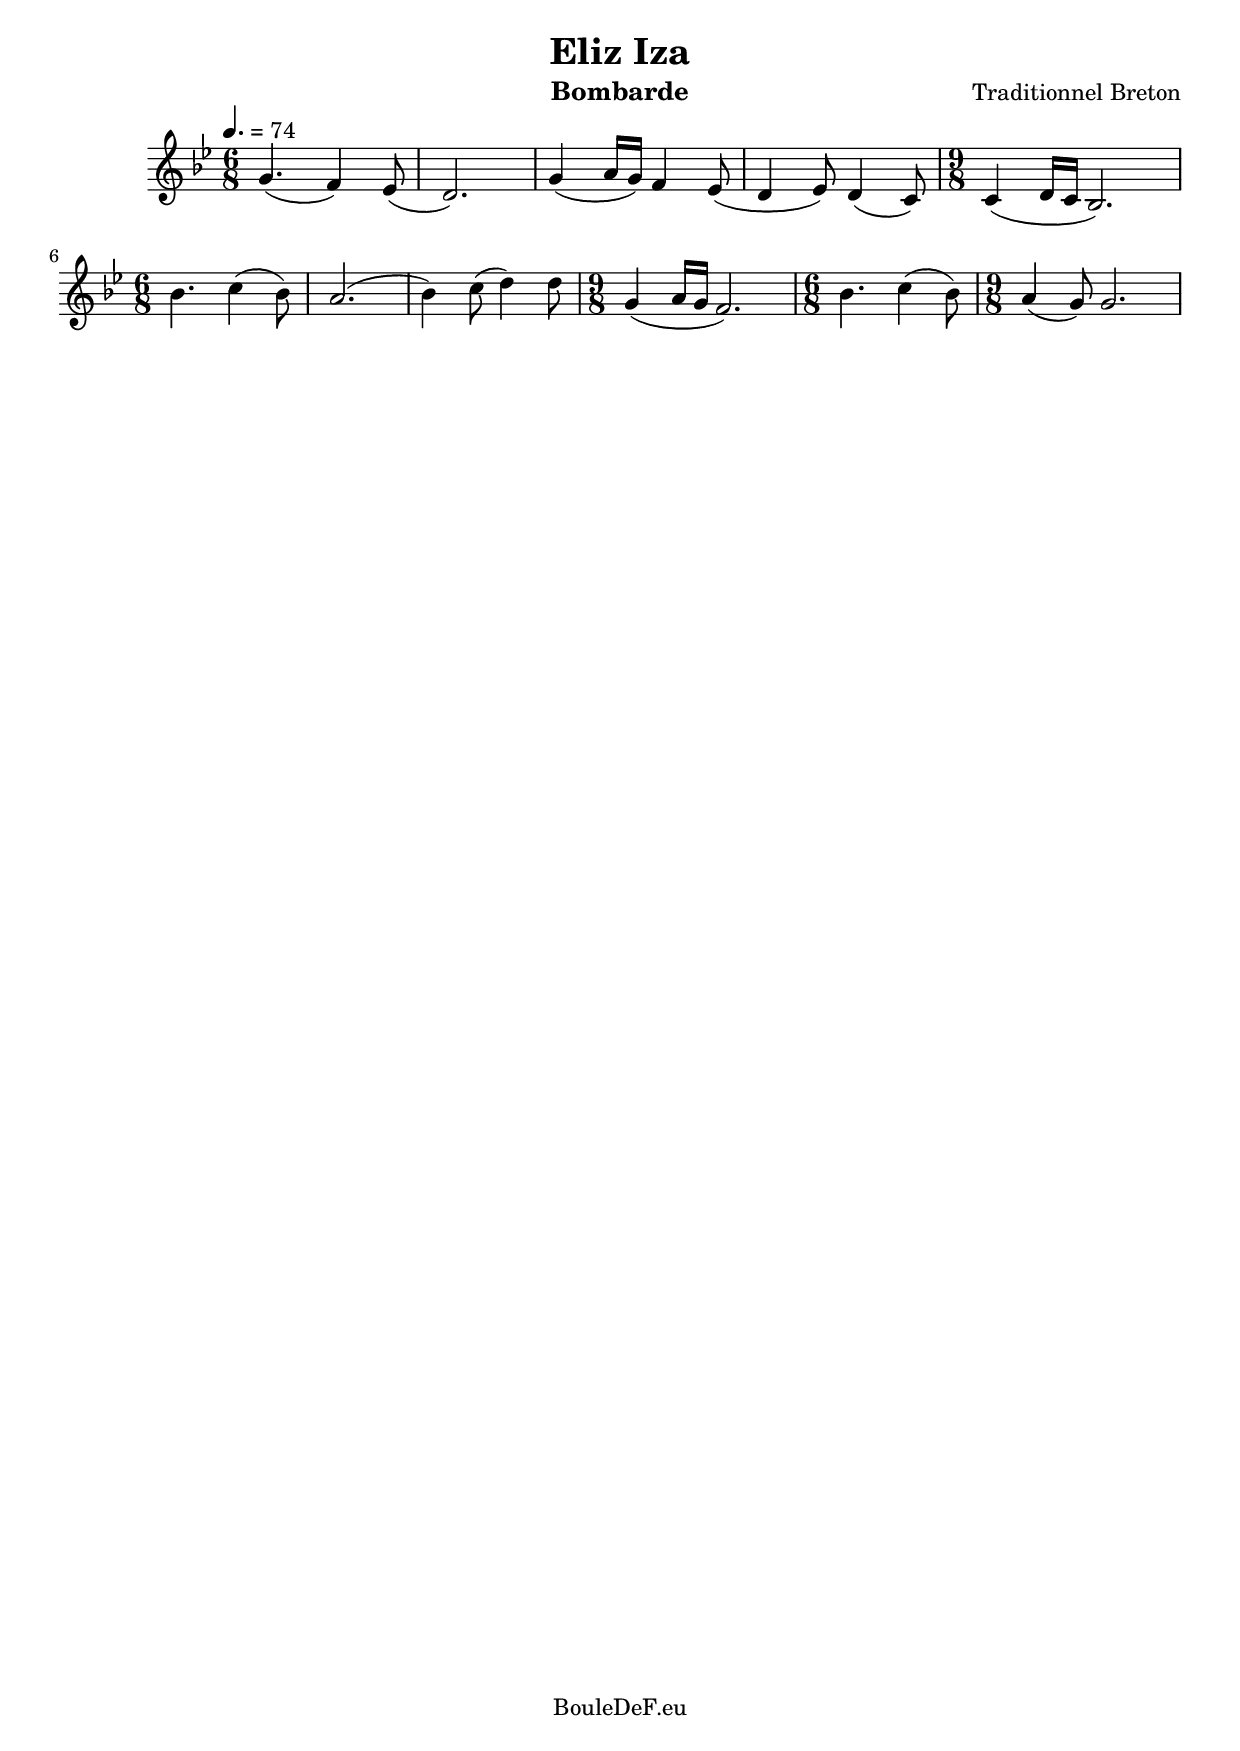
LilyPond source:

\version "2.16.0"
\include "italiano.ly"

\header {
	title = "Eliz Iza"
	composer = "Traditionnel Breton"
	instrument = "Bombarde"
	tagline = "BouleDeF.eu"
}

\score {
	\new Staff \relative sib {
		\clef "treble"
		\key sib \major
		\time 6/8
		\tempo 4. = 74

		sol'4.( fa4) mib8(
		| re2.)
		| sol4( la16 sol) fa4 mib8(
		| re4 mib8) re4( do8)
		\time 9/8
		| do4( re16 do sib2.)
		\time 6/8
		|sib'4. do4( sib8)
		| la2.(
		| sib4) do8( re4) re8
		\time 9/8
		| sol,4( la16 sol fa2.)
		\time 6/8
		| sib4. do4( sib8)
		\time 9/8
		| la4( sol8) sol2.
	}
	\layout {
		\context {
		\Staff
		\override TimeSignature #'break-visibility = #'#(#f #t #t)
		}
	}
	\midi {}
}
